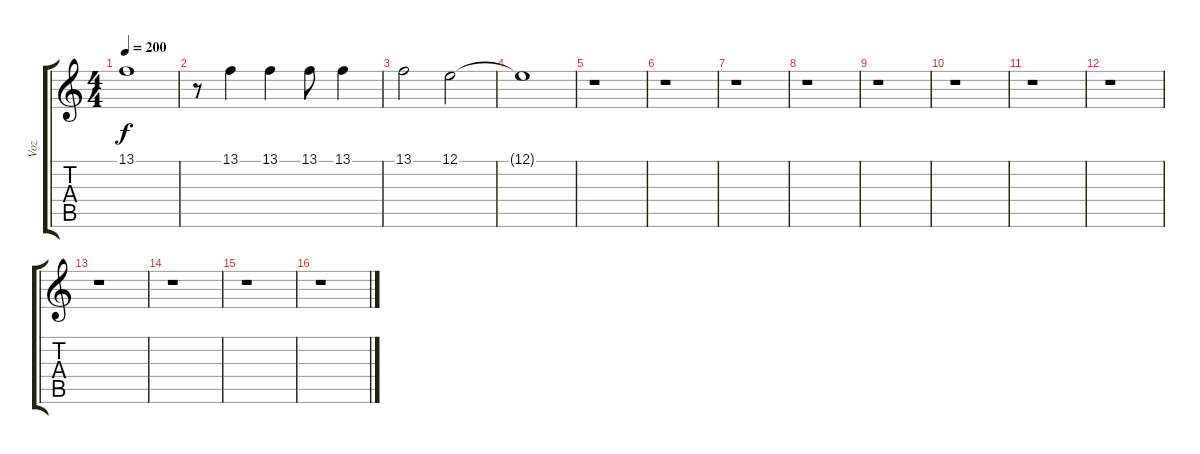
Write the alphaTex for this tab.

\track ("Voz" "Voz") {instrument synthbrass1}
\staff {score tabs}
\tuning (E4 B3 G3 D3 A2 E2) {hide}
\ts (4 4)
\tempo 200
\clef g2
\ks c
13.1.1{dy f} |
r.8 13.1.4 13.1.4 13.1.8 13.1.4 |
13.1.2 12.1.2 |
12.1{t}.1 |
r.1 |
r.1 |
r.1 |
r.1 |
r.1 |
r.1 |
r.1 |
r.1 |
r.1 |
r.1 |
r.1 |
r.1
